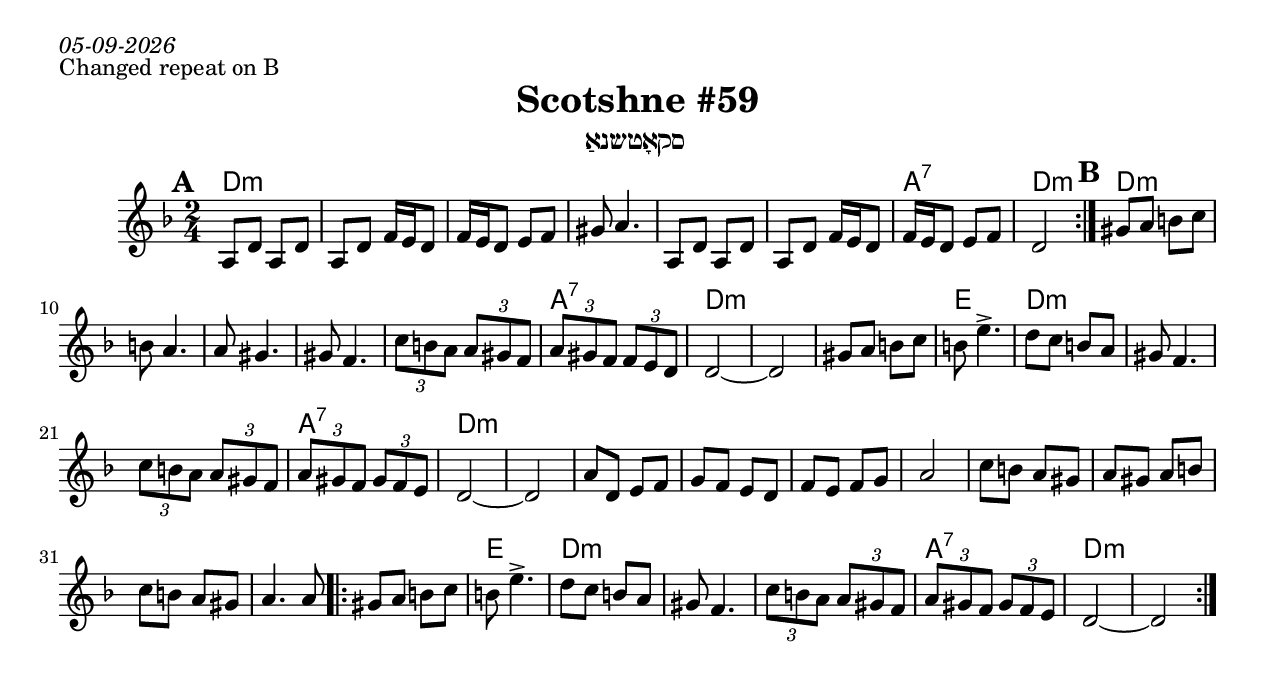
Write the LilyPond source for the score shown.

\version "2.18.0"
\include "english.ly"
\paper{
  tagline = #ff
  print-all-headers = ##t
  #(set-paper-size "letter")
}
date = #(strftime "%d-%m-%Y" (localtime (current-time)))

\markup{ \italic{ \date }  }

\markup{ Changed repeat on B }

global = {
  \clef treble
  \key d \minor
  \time 2/4
  \set Score.markFormatter = #format-mark-box-alphabet
}

%#################################### Melody ########################
%melody =  \transpose c d \relative c' {  %transpose for clarinet
melody = \relative c' {
  \global
  %\partial 16*3 a16 d f   %lead in notes

  \repeat volta 2{
   \mark \default
   a8 d a d
   a8 d f16 e d8
   f16 e d8 e f
   gs8 a4.

   a,8 d a d
   a8 d f16 e d8
   f16 e d8 e f
   d2
  }


   \mark \default
   gs8 a b c
   b8 a4.
   a8 gs4.
   gs8 f4.

  \tuplet 3/2{ c'8 b a} \tuplet 3/2{a gs f }
  \tuplet 3/2{ a8 gs f} \tuplet 3/2{f e d}
   d2~
   d2

   gs8 a b c
   b8 e4.->
   d8 c b a
   gs8 f4.

   \tuplet 3/2{ c'8 b a} \tuplet 3/2{a gs f }
  \tuplet 3/2{ a8 gs f} \tuplet 3/2{gs f e}
   %c'8 b a gs
   %a8 gs f e
   d2~
   d2

   a'8 d, e f
   g8 f e d
   f8 e f g
   a2

   c8 b a gs
   a8 gs a b
   c8 b a gs
   a4. a8
\repeat volta 2{
   gs8 a b c
   b8 e4.->
   d8 c b a
   gs8 f4.

   \tuplet 3/2{ c'8 b a} \tuplet 3/2{a gs f }
   \tuplet 3/2{ a8 gs f} \tuplet 3/2{gs f e}
   %c'8 b a gs
   %a8 gs f e
   d2~
   d2
  }


}
%################################# Lyrics #####################
%\addlyrics{ \set stanza = #"1. " }
%################################# Chords #######################
harmonies = \chordmode {
  d2*6:m
  a2:7
  d2:m
  %b
  d2*5:m
  a2:7
  d2*3:m
  e2
  d2*3:m
  a2:7
  d2*11:m
  e2
  d2*3:m
  a2:7
  d2*2:m

}

\score {
  <<
    \new ChordNames {
      \set chordChanges = ##f
      \harmonies
    }
    \new Staff   \melody
  >>
  \header{
    title= "Scotshne #59"
    subtitle=" ‫סקאָטשנאַ‬"
    composer= ""
    instrument =""
    arranger= ""
  }
  \layout{indent = 1.0\cm}
  \midi {
    \tempo 4 = 120

    % \midi { }
  }
}
